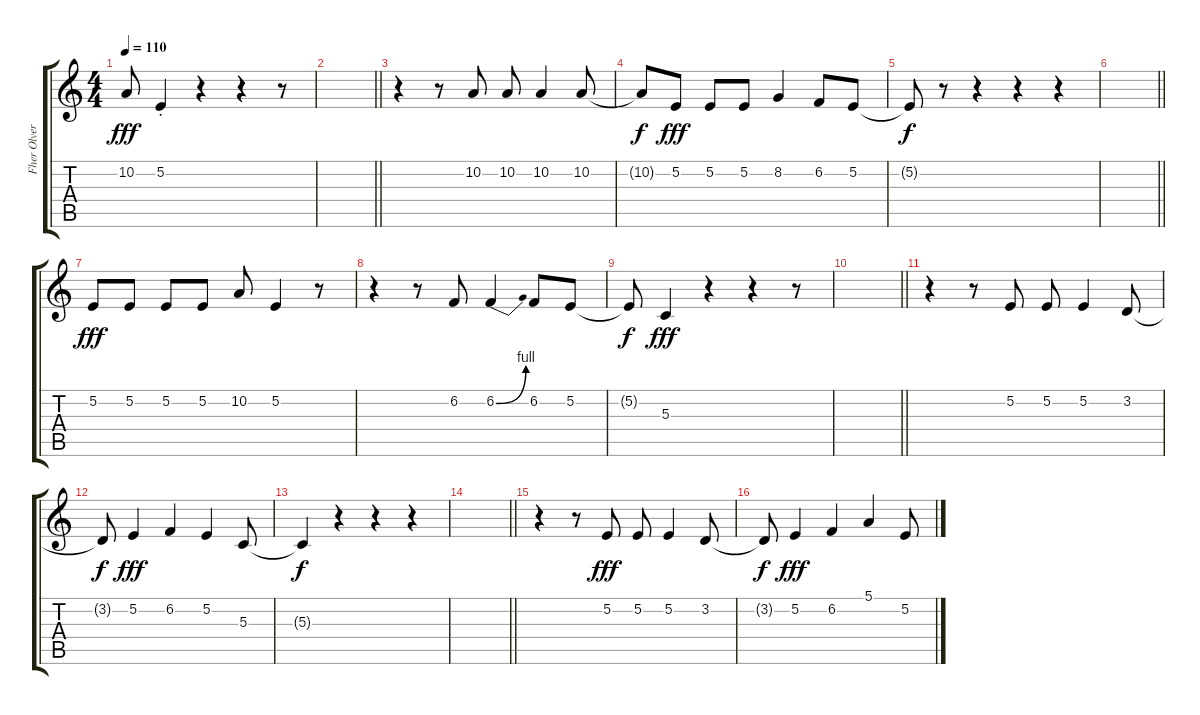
\track ("Fher Olvera" "Fher Olver") {instrument accordion}
\staff {score tabs}
\tuning (E4 B3 G3 D3 A2 E2) {hide}
\ts (4 4)
\tempo 110
\clef g2
\ks c
10.2.8{dy fff} 5.2{st}.4 r.4 r.4 r.8 |
\barLineRight lightlight
|
r.4 r.8 10.2.8 10.2.8 10.2.4 10.2.8 |
10.2{t}.8{dy f} 5.2.8{dy fff} 5.2.8 5.2.8 8.2.4 6.2.8 5.2.8 |
5.2{t}.8{dy f} r.8 r.4 r.4 r.4 |
\barLineRight lightlight
|
5.2.8{dy fff} 5.2.8 5.2.8 5.2.8 10.2.8 5.2.4 r.8 |
r.4 r.8 6.2.8 6.2{be (bend 0 0 60 4)}.4 6.2.8 5.2.8 |
5.2{t}.8{dy f} 5.3.4{dy fff} r.4 r.4 r.8 |
\barLineRight lightlight
|
r.4 r.8 5.2.8 5.2.8 5.2.4 3.2.8 |
3.2{t}.8{dy f} 5.2.4{dy fff} 6.2.4 5.2.4 5.3.8 |
5.3{t}.4{dy f} r.4 r.4 r.4 |
\barLineRight lightlight
|
r.4 r.8 5.2.8{dy fff} 5.2.8 5.2.4 3.2.8 |
3.2{t}.8{dy f} 5.2.4{dy fff} 6.2.4 5.1.4 5.2.8
